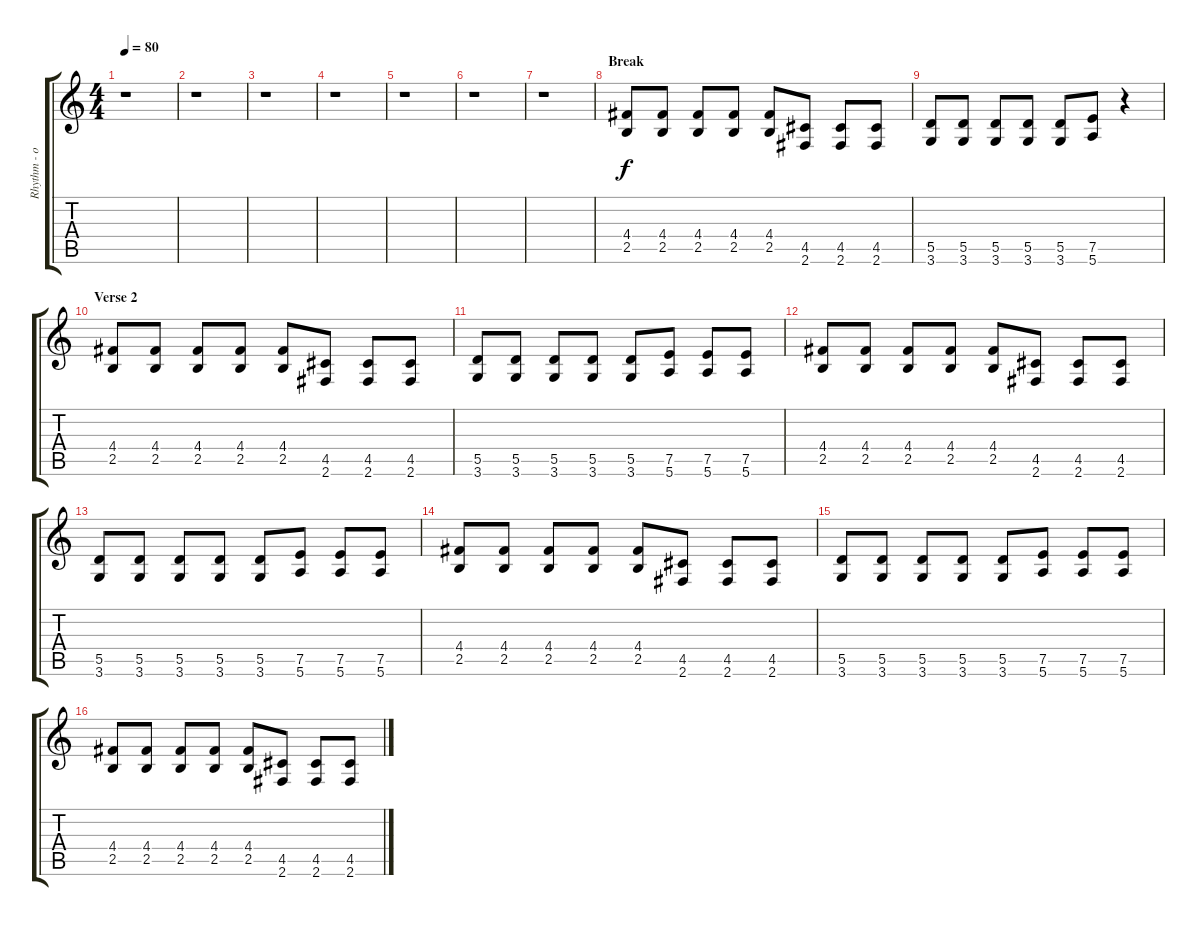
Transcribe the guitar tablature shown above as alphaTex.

\track ("Rhythm - overdrive" "Rhythm - o") {instrument overdrivenguitar}
\staff {score tabs}
\tuning (E4 B3 G3 D3 A2 E2) {hide}
\ts (4 4)
\tempo 80
\clef g2
\ks c
r.1{dy f} |
r.1 |
r.1 |
r.1 |
r.1 |
r.1 |
r.1 |
\section ("" "Break")
(4.4 2.5).8 (4.4 2.5).8 (4.4 2.5).8 (4.4 2.5).8 (4.4 2.5).8 (4.5 2.6).8 (4.5 2.6).8 (4.5 2.6).8 |
(5.5 3.6).8 (5.5 3.6).8 (5.5 3.6).8 (5.5 3.6).8 (5.5 3.6).8 (7.5 5.6).8 r.4 |
\section ("" "Verse 2")
(4.4 2.5).8 (4.4 2.5).8 (4.4 2.5).8 (4.4 2.5).8 (4.4 2.5).8 (4.5 2.6).8 (4.5 2.6).8 (4.5 2.6).8 |
(5.5 3.6).8 (5.5 3.6).8 (5.5 3.6).8 (5.5 3.6).8 (5.5 3.6).8 (7.5 5.6).8 (7.5 5.6).8 (7.5 5.6).8 |
(4.4 2.5).8 (4.4 2.5).8 (4.4 2.5).8 (4.4 2.5).8 (4.4 2.5).8 (4.5 2.6).8 (4.5 2.6).8 (4.5 2.6).8 |
(5.5 3.6).8 (5.5 3.6).8 (5.5 3.6).8 (5.5 3.6).8 (5.5 3.6).8 (7.5 5.6).8 (7.5 5.6).8 (7.5 5.6).8 |
(4.4 2.5).8 (4.4 2.5).8 (4.4 2.5).8 (4.4 2.5).8 (4.4 2.5).8 (4.5 2.6).8 (4.5 2.6).8 (4.5 2.6).8 |
(5.5 3.6).8 (5.5 3.6).8 (5.5 3.6).8 (5.5 3.6).8 (5.5 3.6).8 (7.5 5.6).8 (7.5 5.6).8 (7.5 5.6).8 |
(4.4 2.5).8 (4.4 2.5).8 (4.4 2.5).8 (4.4 2.5).8 (4.4 2.5).8 (4.5 2.6).8 (4.5 2.6).8 (4.5 2.6).8
